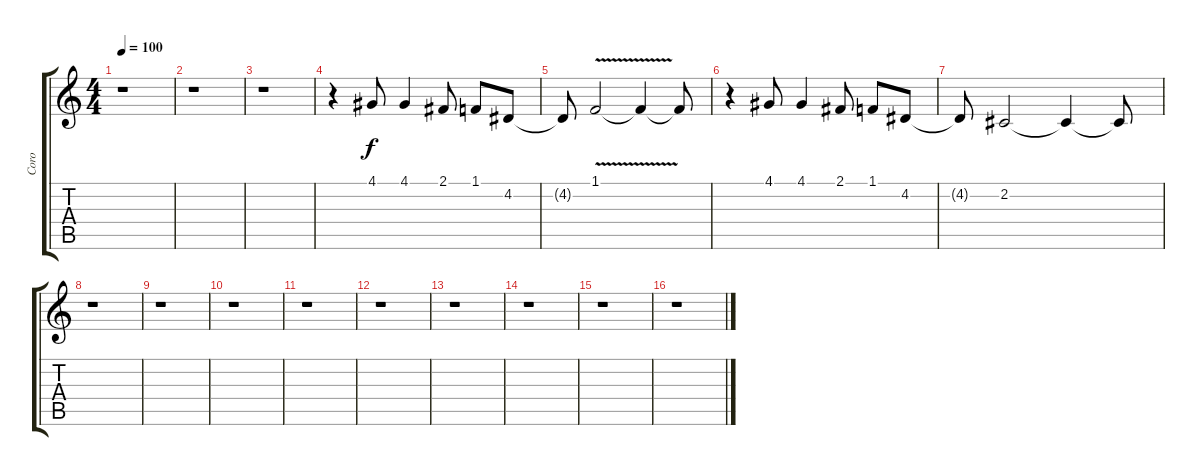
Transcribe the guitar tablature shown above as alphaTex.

\track ("Coro" "Coro") {instrument choiraahs}
\staff {score tabs}
\tuning (E4 B3 G3 D3 A2 E2) {hide}
\ts (4 4)
\tempo 100
\clef g2
\ks c
r.1{dy f} |
r.1 |
r.1 |
r.4 4.1.8 4.1.4 2.1.8 1.1.8 4.2.8 |
4.2{t}.8 1.1{v}.2 1.1{t}.4 1.1{t}.8 |
r.4 4.1.8 4.1.4 2.1.8 1.1.8 4.2.8 |
4.2{t}.8 2.2.2 2.2{t}.4 2.2{t}.8 |
r.1 |
r.1 |
r.1 |
r.1 |
r.1 |
r.1 |
r.1 |
r.1 |
r.1
